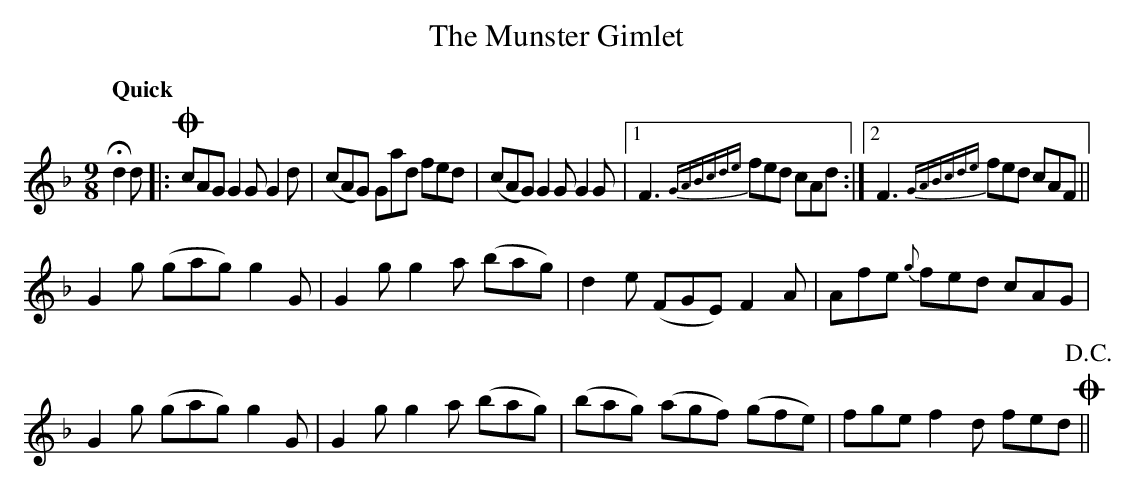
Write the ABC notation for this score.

X:1
T:Munster Gimlet, The
M:9/8
L:1/8
Q:"Quick"
K:Gdor
!fermata!d2d|:OcAG G2 GG2d|(cAG) Gad fed|(cAG) G2G G2G|1 F3{GABcde} fed cAd:|2 F3{GABcde} fed cAF||
G2g (gag) g2G|G2gg2a (bag)|d2e (FGE) F2A|Afe {g}fed cAG|
G2g (gag) g2G|G2g g2a (bag)|(bag) (agf) (gfe)|fge f2d fedO!D.C.!||
